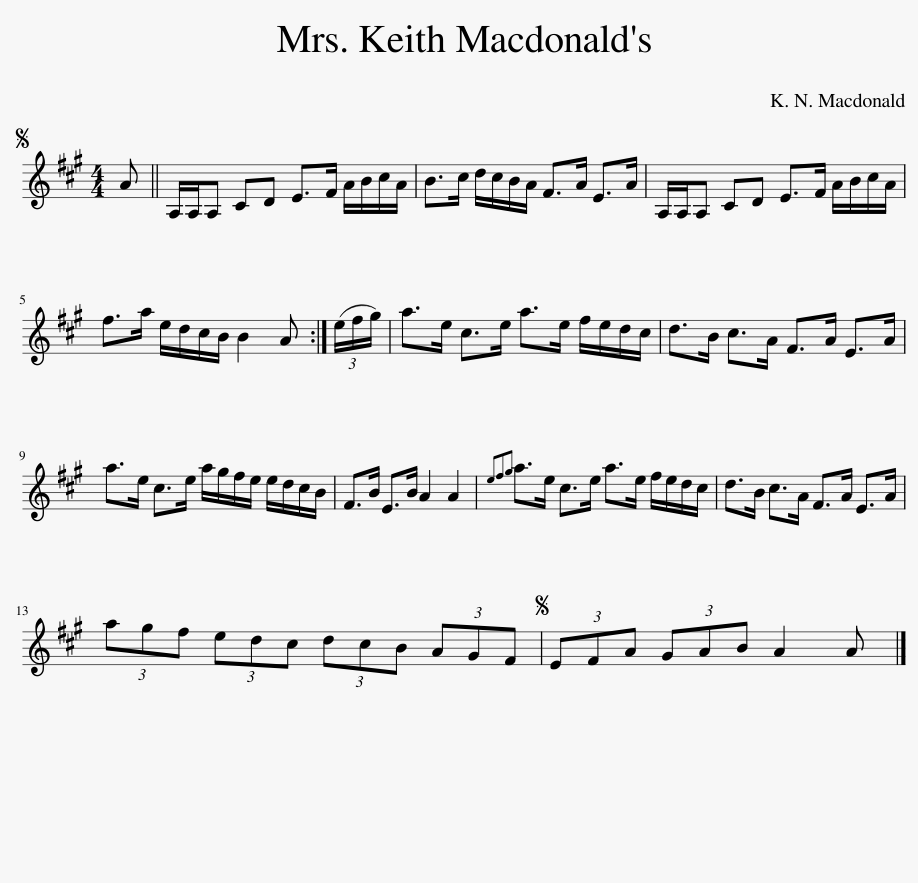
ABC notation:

X:1
L:1/8
M:4/4
I:linebreak $
K:A
V:1 treble
V:1
S A || A,/A,/A, CD E>F A/B/c/A/ | B>c d/c/B/A/ F>A E>A | A,/A,/A, CD E>F A/B/c/A/ |$ f>a e/d/c/B/ B2 A :| %5
 (3(e/f/g/) | a>e c>e a>e f/e/d/c/ | d>B c>A F>A E>A |$ a>e c>e a/g/f/e/ e/d/c/B/ | F>B E>B A2 A2 | %10
{efg} a>e c>e a>e f/e/d/c/ | d>B c>A F>A E>A |$ (3agf (3edc (3dcB (3AGF |S (3EFA (3GAB A2 A |] %14
